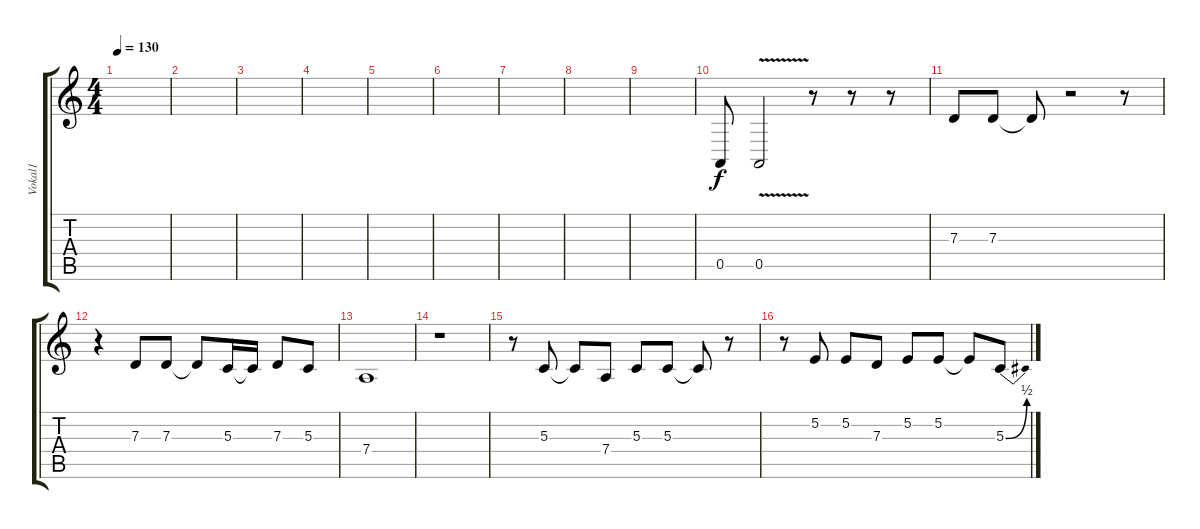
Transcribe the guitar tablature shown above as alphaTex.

\track ("Vokal1" "Vokal1") {instrument bassoon}
\staff {score tabs}
\tuning (E4 B3 G3 D3 A2 E2) {hide}
\ts (4 4)
\tempo 130
\clef g2
\ks c
|
|
|
|
|
|
|
|
|
0.5.8 0.5{v}.2 r.8 r.8 r.8 |
7.3.8 7.3.8 7.3{t}.8 r.2 r.8 |
r.4 7.3.8 7.3.8 7.3{t}.8 5.3.16 5.3{t}.16 7.3.8 5.3.8 |
7.4.1 |
r.1 |
r.8 5.3.8 5.3{t}.8 7.4.8 5.3.8 5.3.8 5.3{t}.8 r.8 |
r.8 5.2.8 5.2.8 7.3.8 5.2.8 5.2.8 5.2{t}.8 5.3{be (bend 0 0 60 2)}.8
